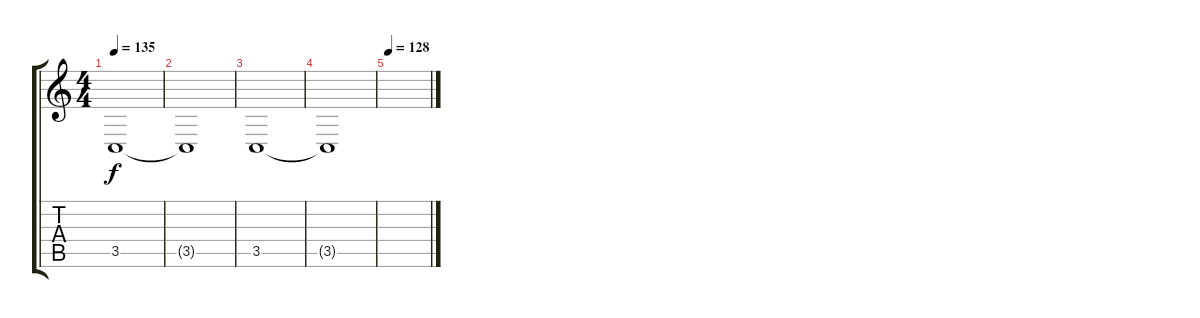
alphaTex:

\track "" {instrument tremolostrings}
\staff {score tabs}
\tuning (E4 B3 G3 D3 A2 E2) {hide}
\ts (4 4)
\tempo 135
\clef g2
\ks c
3.5.1{dy f} |
3.5{t}.1 |
3.5.1 |
3.5{t}.1 |
\tempo 128
